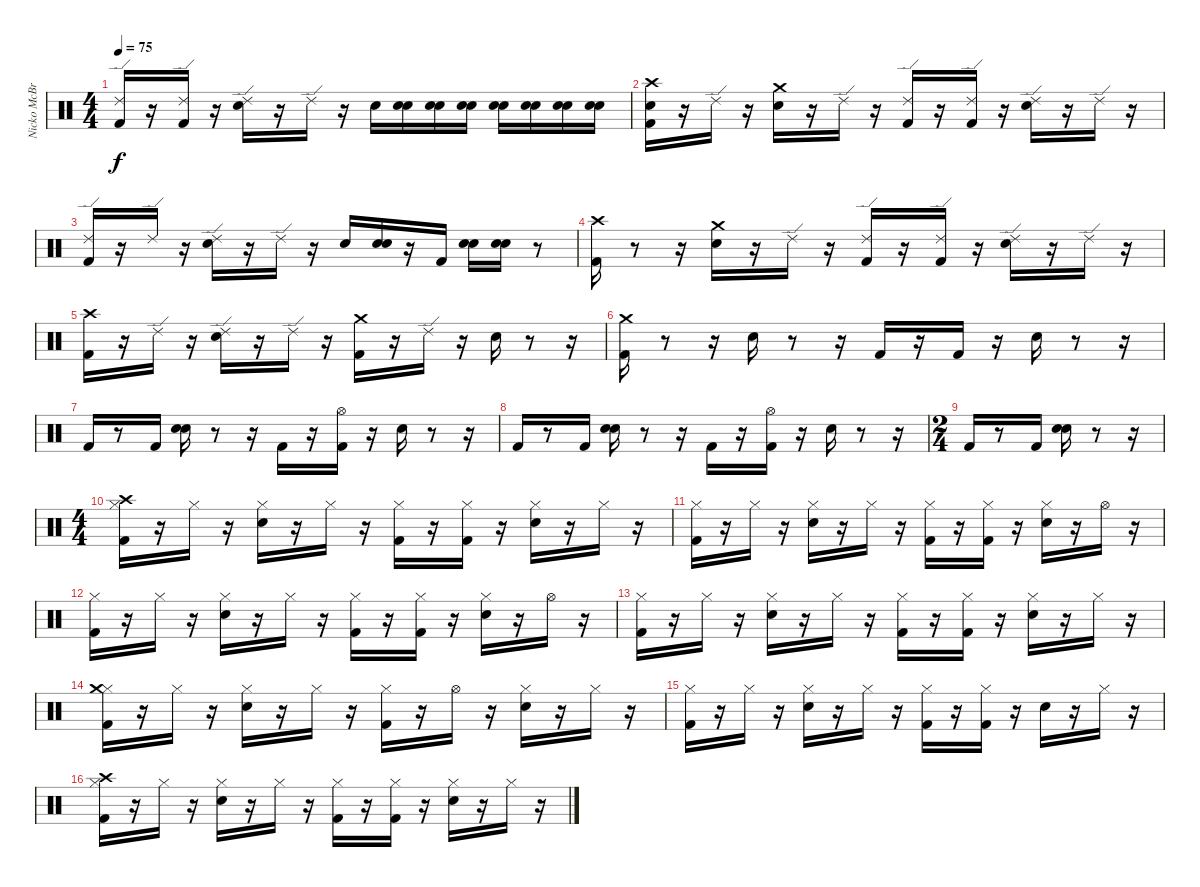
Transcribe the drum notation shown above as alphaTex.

\track ("Nicko McBrain" "Nicko McBr") {instrument percussion}
\staff {score}
\articulation defaults
\ts (4 4)
\tempo 75
\clef neutral
\ks c
("Kick (hit) 2" "Ride (edge) 2").16{dy f} r.16 ("Kick (hit) 2" "Ride (edge) 2").16 r.16 ("Electric Snare (hit)" "Ride (edge) 2").16 r.16 "Ride (edge) 2".16 r.16 "Electric Snare (hit)".16 ("Snare (hit)" "Electric Snare (hit)").16 ("Snare (hit)" "Electric Snare (hit)").16 ("Snare (hit)" "Electric Snare (hit)").16 ("Snare (hit)" "Electric Snare (hit)").16 ("Snare (hit)" "Electric Snare (hit)").16 ("Snare (hit)" "Electric Snare (hit)").16 ("Snare (hit)" "Electric Snare (hit)").16 |
("Snare (hit)" "Kick (hit) 2" "Crash high (hit)").16 r.16 "Ride (edge) 2".16 r.16 ("Electric Snare (hit)" "Crash medium (hit)").16 r.16 "Ride (edge) 2".16 r.16 ("Kick (hit) 2" "Ride (edge) 2").16 r.16 ("Kick (hit) 2" "Ride (edge) 2").16 r.16 ("Electric Snare (hit)" "Ride (edge) 2").16 r.16 "Ride (edge) 2".16 r.16 |
("Kick (hit) 2" "Ride (edge) 2").16 r.16 "Ride (edge) 2".16 r.16 ("Electric Snare (hit)" "Ride (edge) 2").16 r.16 "Ride (edge) 2".16 r.16 "Electric Snare (hit)".16 ("Snare (hit)" "Electric Snare (hit)").16 r.16 "Kick (hit) 2".16 ("Snare (hit)" "Electric Snare (hit)").16 ("Snare (hit)" "Electric Snare (hit)").16 r.8 |
("Kick (hit) 2" "Crash high (hit)").16 r.8 r.16 ("Electric Snare (hit)" "Crash medium (hit)").16 r.16 "Ride (edge) 2".16 r.16 ("Kick (hit) 2" "Ride (edge) 2").16 r.16 ("Kick (hit) 2" "Ride (edge) 2").16 r.16 ("Electric Snare (hit)" "Ride (edge) 2").16 r.16 "Ride (edge) 2".16 r.16 |
("Kick (hit) 2" "Crash high (hit)").16 r.16 "Ride (edge) 2".16 r.16 ("Electric Snare (hit)" "Ride (edge) 2").16 r.16 "Ride (edge) 2".16 r.16 ("Kick (hit) 2" "Crash medium (hit)").16 r.16 "Ride (edge) 2".16 r.16 "Electric Snare (hit)".16 r.8 r.16 |
("Kick (hit) 2" "Crash medium (hit)").16 r.8 r.16 "Electric Snare (hit)".16 r.8 r.16 "Kick (hit) 2".16 r.16 "Kick (hit) 2".16 r.16 "Electric Snare (hit)".16 r.8 r.16 |
"Kick (hit) 2".16 r.8 "Kick (hit) 2".16 ("Snare (hit)" "Electric Snare (hit)").16 r.8 r.16 "Kick (hit) 2".16 r.16 ("Kick (hit) 2" "Hi-Hat (open)").16 r.16 "Electric Snare (hit)".16 r.8 r.16 |
"Kick (hit) 2".16 r.8 "Kick (hit) 2".16 ("Snare (hit)" "Electric Snare (hit)").16 r.8 r.16 "Kick (hit) 2".16 r.16 ("Kick (hit) 2" "Hi-Hat (open)").16 r.16 "Electric Snare (hit)".16 r.8 r.16 |
\ts (2 4)
"Kick (hit) 2".16 r.8 "Kick (hit) 2".16 ("Snare (hit)" "Electric Snare (hit)").16 r.8 r.16 |
\ts (4 4)
("Kick (hit) 2" "Hi-Hat (closed)" "Crash high (hit)").16 r.16 "Hi-Hat (closed)".16 r.16 ("Electric Snare (hit)" "Hi-Hat (closed)").16 r.16 "Hi-Hat (closed)".16 r.16 ("Kick (hit) 2" "Hi-Hat (closed)").16 r.16 ("Kick (hit) 2" "Hi-Hat (closed)").16 r.16 ("Electric Snare (hit)" "Hi-Hat (closed)").16 r.16 "Hi-Hat (closed)".16 r.16 |
("Kick (hit) 2" "Hi-Hat (closed)").16 r.16 "Hi-Hat (closed)".16 r.16 ("Electric Snare (hit)" "Hi-Hat (closed)").16 r.16 "Hi-Hat (closed)".16 r.16 ("Kick (hit) 2" "Hi-Hat (closed)").16 r.16 ("Kick (hit) 2" "Hi-Hat (closed)").16 r.16 ("Electric Snare (hit)" "Hi-Hat (closed)").16 r.16 "Hi-Hat (open)".16 r.16 |
("Kick (hit) 2" "Hi-Hat (closed)").16 r.16 "Hi-Hat (closed)".16 r.16 ("Electric Snare (hit)" "Hi-Hat (closed)").16 r.16 "Hi-Hat (closed)".16 r.16 ("Kick (hit) 2" "Hi-Hat (closed)").16 r.16 ("Kick (hit) 2" "Hi-Hat (closed)").16 r.16 ("Electric Snare (hit)" "Hi-Hat (closed)").16 r.16 "Hi-Hat (open)".16 r.16 |
("Kick (hit) 2" "Hi-Hat (closed)").16 r.16 "Hi-Hat (closed)".16 r.16 ("Electric Snare (hit)" "Hi-Hat (closed)").16 r.16 "Hi-Hat (closed)".16 r.16 ("Kick (hit) 2" "Hi-Hat (closed)").16 r.16 ("Kick (hit) 2" "Hi-Hat (closed)").16 r.16 ("Electric Snare (hit)" "Hi-Hat (closed)").16 r.16 "Hi-Hat (closed)".16 r.16 |
("Kick (hit) 2" "Hi-Hat (closed)" "Crash medium (hit)").16 r.16 "Hi-Hat (closed)".16 r.16 ("Electric Snare (hit)" "Hi-Hat (closed)").16 r.16 "Hi-Hat (closed)".16 r.16 ("Kick (hit) 2" "Hi-Hat (closed)").16 r.16 "Hi-Hat (open)".16 r.16 ("Electric Snare (hit)" "Hi-Hat (closed)").16 r.16 "Hi-Hat (closed)".16 r.16 |
("Kick (hit) 2" "Hi-Hat (closed)").16 r.16 "Hi-Hat (closed)".16 r.16 ("Electric Snare (hit)" "Hi-Hat (closed)").16 r.16 "Hi-Hat (closed)".16 r.16 ("Kick (hit) 2" "Hi-Hat (closed)").16 r.16 ("Kick (hit) 2" "Hi-Hat (closed)").16 r.16 "Electric Snare (hit)".16 r.16 "Hi-Hat (closed)".16 r.16 |
("Kick (hit) 2" "Hi-Hat (closed)" "Crash high (hit)").16 r.16 "Hi-Hat (closed)".16 r.16 ("Electric Snare (hit)" "Hi-Hat (closed)").16 r.16 "Hi-Hat (closed)".16 r.16 ("Kick (hit) 2" "Hi-Hat (closed)").16 r.16 ("Kick (hit) 2" "Hi-Hat (closed)").16 r.16 ("Electric Snare (hit)" "Hi-Hat (closed)").16 r.16 "Hi-Hat (closed)".16 r.16
